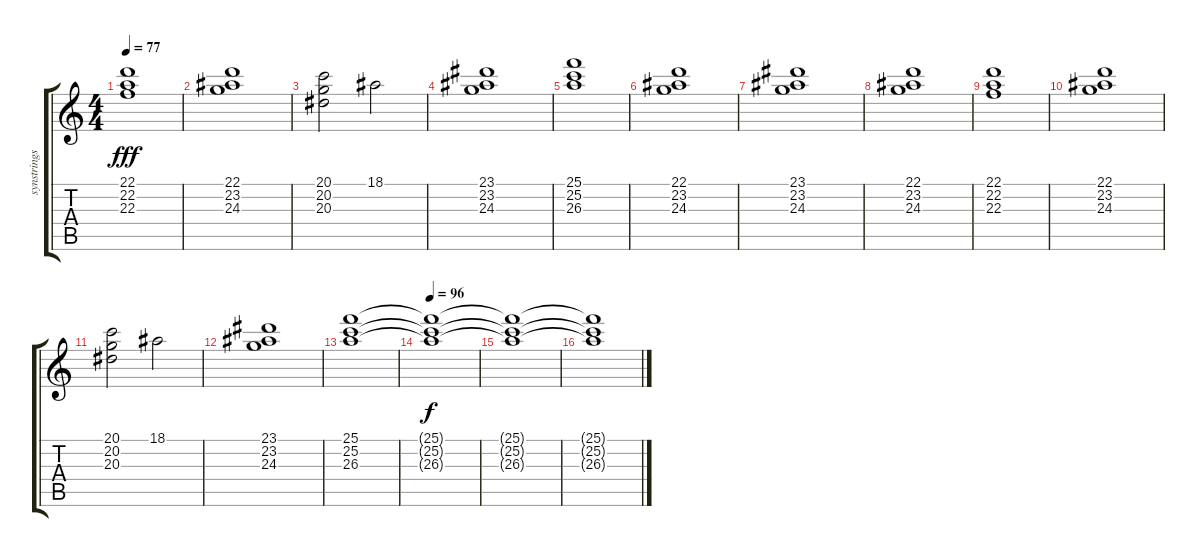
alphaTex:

\track ("synstrings" "synstrings") {instrument synthstrings1}
\staff {score tabs}
\tuning (E4 B3 G3 D3 A2 E2) {hide}
\ts (4 4)
\tempo 77
\clef g2
\ks c
(22.1 22.2 22.3).1{dy fff} |
(22.1 23.2 24.3).1 |
(20.1 20.2 20.3).2 18.1.2 |
(23.1 23.2 24.3).1 |
(25.1 25.2 26.3).1 |
(22.1 23.2 24.3).1 |
(23.1 23.2 24.3).1 |
(22.1 23.2 24.3).1 |
(22.1 22.2 22.3).1 |
(22.1 23.2 24.3).1 |
(20.1 20.2 20.3).2 18.1.2 |
(23.1 23.2 24.3).1 |
(25.1 25.2 26.3).1 |
\tempo 96
(25.1{t} 25.2{t} 26.3{t}).1{dy f} |
(25.1{t} 25.2{t} 26.3{t}).1 |
(25.1{t} 25.2{t} 26.3{t}).1
